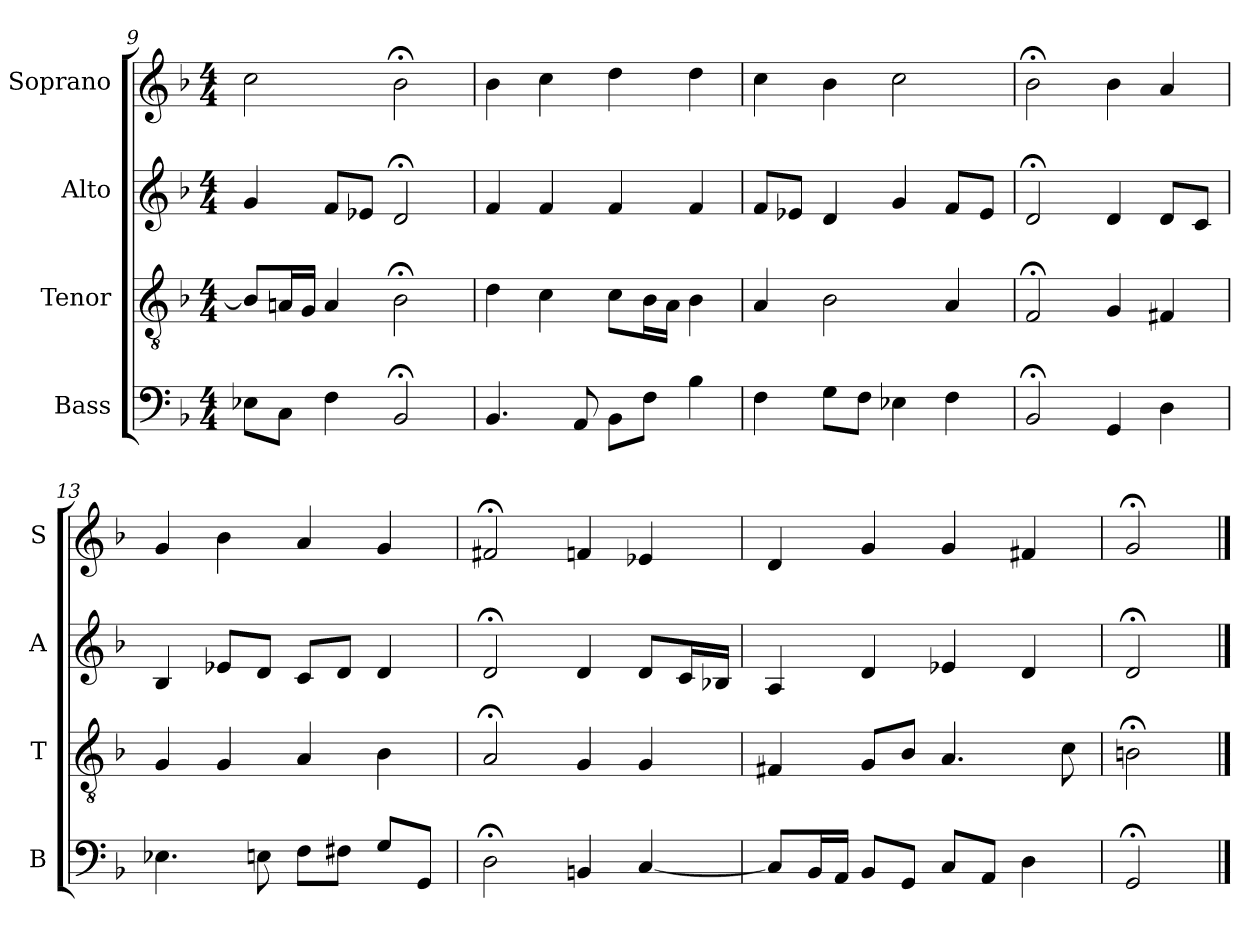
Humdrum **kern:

**kern	**kern	**kern	**kern
*part4	*part3	*part2	*part1
*staff4	*staff3	*staff2	*staff1
*I"Bass	*I"Tenor	*I"Alto	*I"Soprano
*I'B	*I'T	*I'A	*I'S
*clefF4	*clefGv2	*clefG2	*clefG2
*k[b-]	*k[b-]	*k[b-]	*k[b-]
*G:dor	*G:dor	*G:dor	*G:dor
*M4/4	*M4/4	*M4/4	*M4/4
=9	=9	=9	=9
8E-XL	8B-L]	4g	2cc
8CJ	16AnL	.	.
.	16GJJ	.	.
4F	4A	8fL	.
.	.	8e-XJ	.
2BB-;<	2B-;<	2d;<	2b-;<
=10	=10	=10	=10
4.BB-	4d	4f	4b-
.	4c	4f	4cc
8AA	.	.	.
8BB-L	8cL	4f	4dd
8FJ	16B-L	.	.
.	16AJJ	.	.
4B-	4B-	4f	4dd
=11	=11	=11	=11
4F	4A	8fL	4cc
.	.	8e-XJ	.
8GL	2B-	4d	4b-
8FJ	.	.	.
4E-X	.	4g	2cc
4F	4A	8fL	.
.	.	8e-J	.
=12	=12	=12	=12
2BB-;<	2F;<	2d;<	2b-;<
4GG	4G	4d	4b-
4D	4F#X	8dL	4a
.	.	8cJ	.
=13	=13	=13	=13
4.E-X	4G	4B-	4g
.	4G	8e-XL	4b-
8En	.	8dJ	.
8FL	4A	8cL	4a
8F#XJ	.	8dJ	.
8GL	4B-	4d	4g
8GGJ	.	.	.
=14	=14	=14	=14
2D;<	2A;<	2d;<	2f#X;<
4BBn	4G	4d	4fn
[4C	4G	8dL	4e-X
.	.	16cL	.
.	.	16B-XJJ	.
=15	=15	=15	=15
8CL]	4F#X	4A	4d
16BB-L	.	.	.
16AAJJ	.	.	.
8BB-L	8GL	4d	4g
8GGJ	8B-J	.	.
8CL	4.A	4e-X	4g
8AAJ	.	.	.
4D	.	4d	4f#X
.	8c	.	.
=16	=16	=16	=16
2GG;<	2Bn;<	2d;<	2g;<
==	==	==	==
*-	*-	*-	*-
